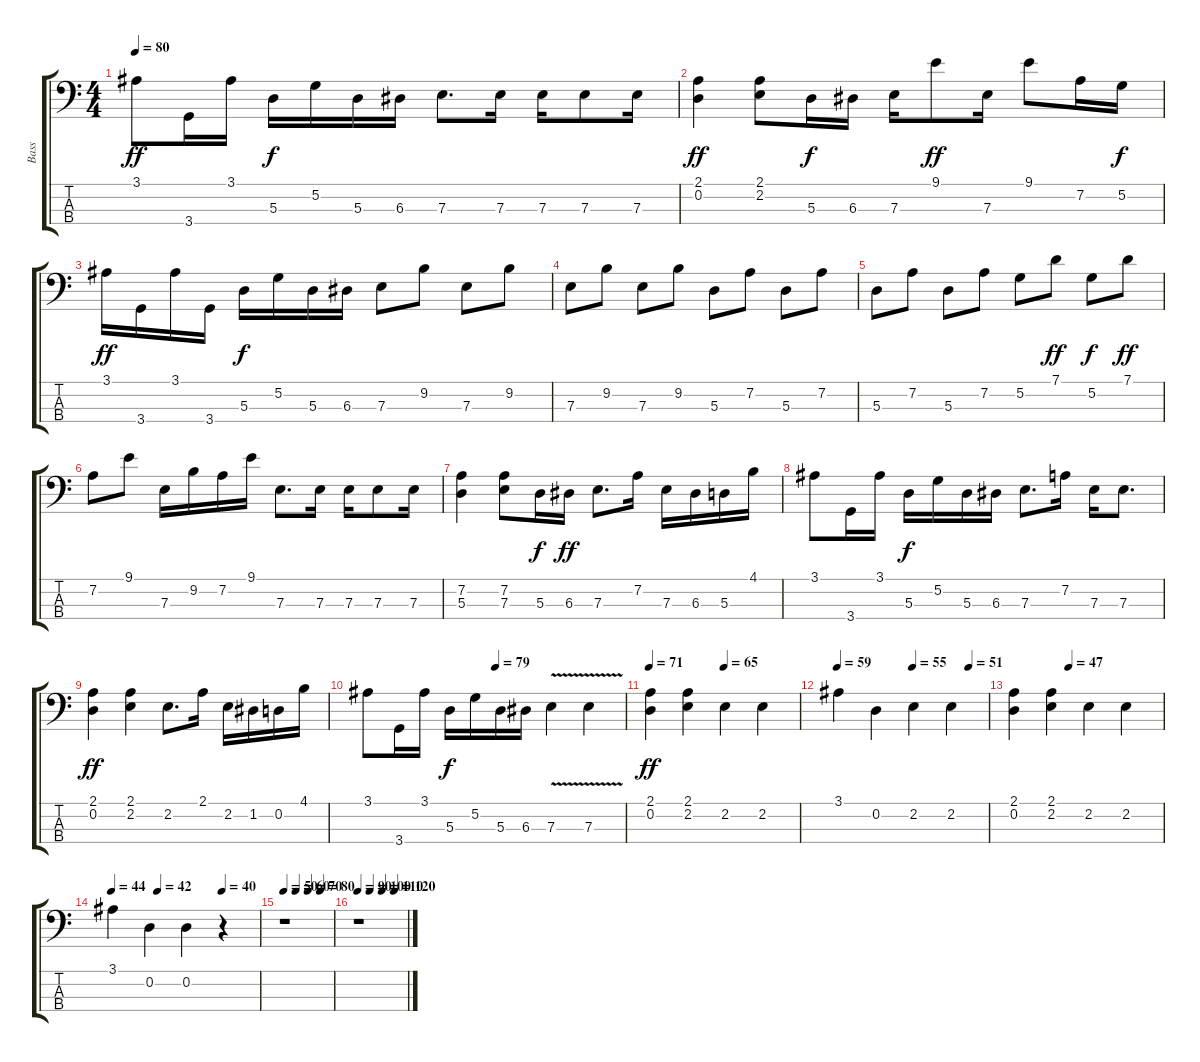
\track ("Bass" "Bass") {instrument electricbassfinger}
\staff {score tabs}
\tuning (G2 D2 A1 E1) {hide}
\ts (4 4)
\tempo 80
\clef f4
\ks c
3.1.8{dy ff} 3.4.16 3.1.16 5.3.16{dy f} 5.2.16 5.3.16 6.3.16 7.3.8{d} 7.3.16 7.3.16 7.3.8 7.3.16 |
(2.1 0.2).4{dy ff} (2.1 2.2).8 5.3.16{dy f} 6.3.16 7.3.16 9.1.8{dy ff} 7.3.16 9.1.8 7.2.16 5.2.16{dy f} |
3.1.16{dy ff} 3.4.16 3.1.16 3.4.16 5.3.16{dy f} 5.2.16 5.3.16 6.3.16 7.3.8 9.2.8 7.3.8 9.2.8 |
7.3.8 9.2.8 7.3.8 9.2.8 5.3.8 7.2.8 5.3.8 7.2.8 |
5.3.8 7.2.8 5.3.8 7.2.8 5.2.8 7.1.8{dy ff} 5.2.8{dy f} 7.1.8{dy ff} |
7.2.8 9.1.8 7.3.16 9.2.16 7.2.16 9.1.16 7.3.8{d} 7.3.16 7.3.16 7.3.8 7.3.16 |
(7.2 5.3).4 (7.2 7.3).8 5.3.16{dy f} 6.3.16{dy ff} 7.3.8{d} 7.2.16 7.3.16 6.3.16 5.3.16 4.1.16 |
3.1.8 3.4.16 3.1.16 5.3.16{dy f} 5.2.16 5.3.16 6.3.16 7.3.8{d} 7.2.16 7.3.16 7.3.8{d} |
(2.1 0.2).4{dy ff} (2.1 2.2).4 2.2.8{d} 2.1.16 2.2.16 1.2.16 0.2.16 4.1.16 |
\tempo (79 0.5)
3.1.8 3.4.16 3.1.16 5.3.16{dy f} 5.2.16 5.3.16 6.3.16 7.3{v}.4 7.3{v}.4 |
\tempo 71
\tempo (65 0.5)
(2.1 0.2).4{dy ff} (2.1 2.2).4 2.2.4 2.2.4 |
\tempo 59
\tempo (55 0.5)
\tempo (51 0.875)
3.1.4 0.2.4 2.2.4 2.2.4 |
\tempo (47 0.375)
(2.1 0.2).4 (2.1 2.2).4 2.2.4 2.2.4 |
\tempo 44
\tempo (42 0.3125)
\tempo (40 0.75)
3.1.4 0.2.4 0.2.4 r.4 |
\tempo 50
\tempo (60 0.25)
\tempo (70 0.5)
\tempo (80 0.75)
r.1 |
\tempo 90
\tempo (100 0.25)
\tempo (110 0.5)
\tempo (120 0.75)
r.1
